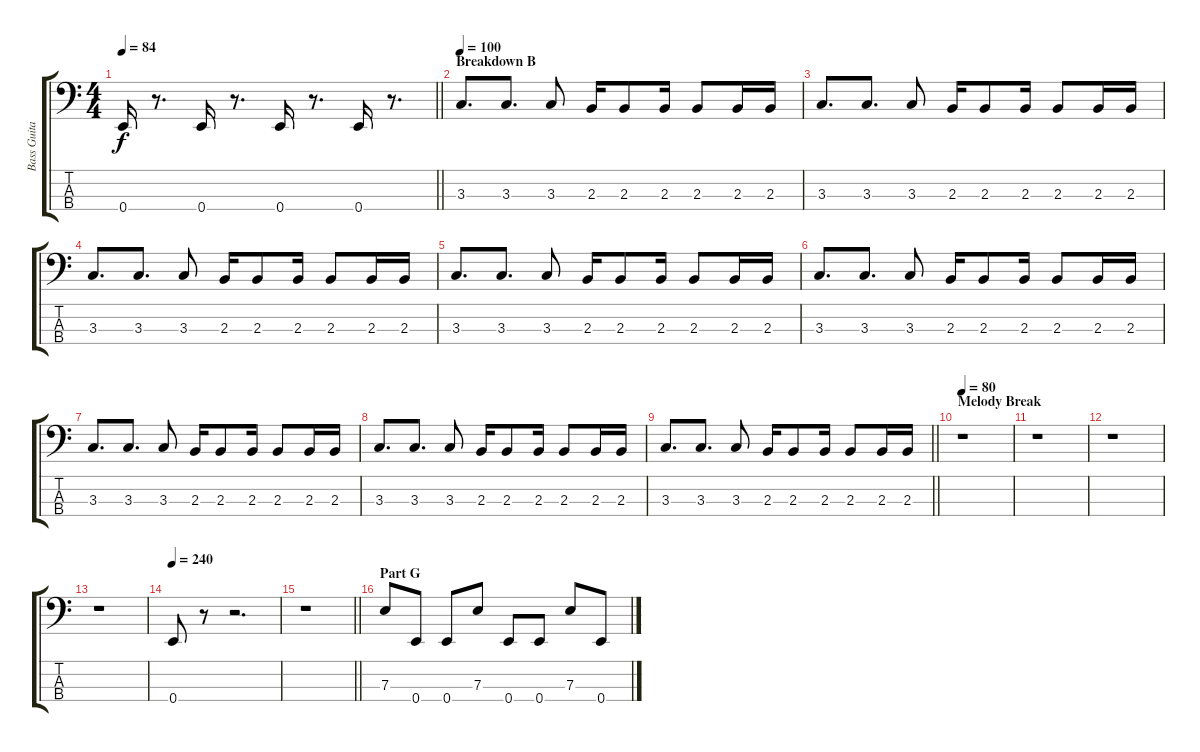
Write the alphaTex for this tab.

\track ("Bass Guitar" "Bass Guita") {instrument electricbassfinger}
\staff {score tabs}
\tuning (G2 D2 A1 E1) {hide}
\ts (4 4)
\tempo 84
\clef f4
\barLineRight lightlight
\ks c
0.4.16{dy f} r.8{d} 0.4.16 r.8{d} 0.4.16 r.8{d} 0.4.16 r.8{d} |
\section ("" "Breakdown B")
\tempo 100
3.3.8{d} 3.3.8{d} 3.3.8 2.3.16 2.3.8 2.3.16 2.3.8 2.3.16 2.3.16 |
3.3.8{d} 3.3.8{d} 3.3.8 2.3.16 2.3.8 2.3.16 2.3.8 2.3.16 2.3.16 |
3.3.8{d} 3.3.8{d} 3.3.8 2.3.16 2.3.8 2.3.16 2.3.8 2.3.16 2.3.16 |
3.3.8{d} 3.3.8{d} 3.3.8 2.3.16 2.3.8 2.3.16 2.3.8 2.3.16 2.3.16 |
3.3.8{d} 3.3.8{d} 3.3.8 2.3.16 2.3.8 2.3.16 2.3.8 2.3.16 2.3.16 |
3.3.8{d} 3.3.8{d} 3.3.8 2.3.16 2.3.8 2.3.16 2.3.8 2.3.16 2.3.16 |
3.3.8{d} 3.3.8{d} 3.3.8 2.3.16 2.3.8 2.3.16 2.3.8 2.3.16 2.3.16 |
\barLineRight lightlight
3.3.8{d} 3.3.8{d} 3.3.8 2.3.16 2.3.8 2.3.16 2.3.8 2.3.16 2.3.16 |
\section ("" "Melody Break")
\tempo 80
r.1 |
r.1 |
r.1 |
r.1 |
\tempo 240
0.4.8 r.8 r.2{d} |
\barLineRight lightlight
r.1 |
\section ("" "Part G")
7.3.8 0.4.8 0.4.8 7.3.8 0.4.8 0.4.8 7.3.8 0.4.8
